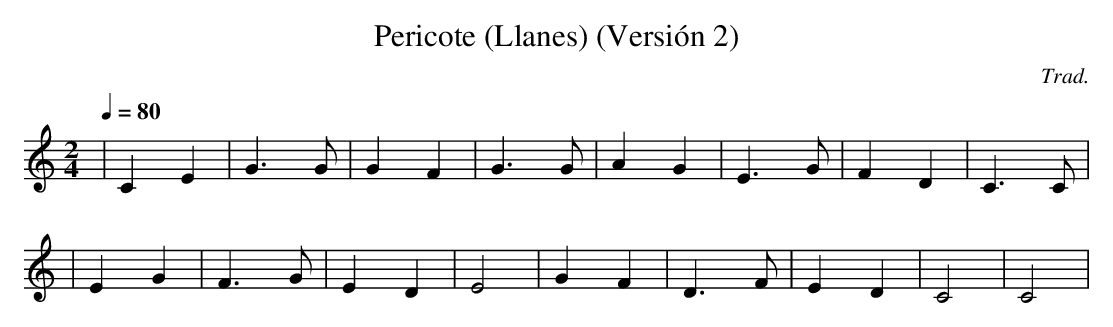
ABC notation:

X:1
T:Pericote (Llanes) (Versión 2)
C:Trad.
M:2/4
L:1/4
Q:1/4=80
K:C
|C E|G3/2 G/|G F|G3/2 G/|A G|E3/2 G/|F D|C3/2 C/|
|E G|F3/2 G/|E D|E2|G F|D3/2 F/|E D|C2|C2|
